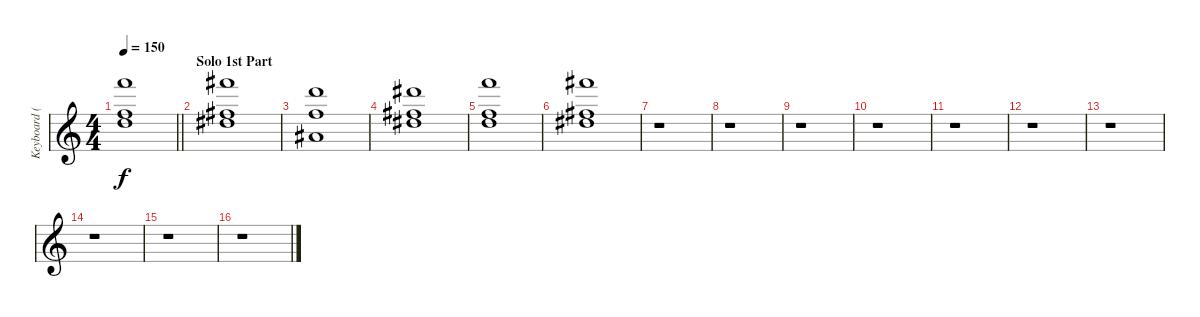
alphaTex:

\track ("Keyboard (Andy C) and Chorus" "Keyboard (") {instrument stringensemble1}
\staff {score}
\tuning (Eb4 Bb3 Gb3 Db3 Ab2 Eb2) {hide}
\ts (4 4)
\tempo 150
\clef g2
\barLineRight lightlight
\ks c
(26.1 23.3 25.4).1{dy f} |
\section ("" "Solo 1st Part")
(27.1 24.3 26.4).1 |
(23.1 19.2 16.3).1{volume 9} |
(24.1 20.2 21.3).1 |
(26.1 23.3 25.4).1 |
(27.1 24.3 26.4).1 |
r.1 |
r.1 |
r.1 |
r.1 |
r.1 |
r.1 |
r.1 |
r.1 |
r.1 |
r.1
